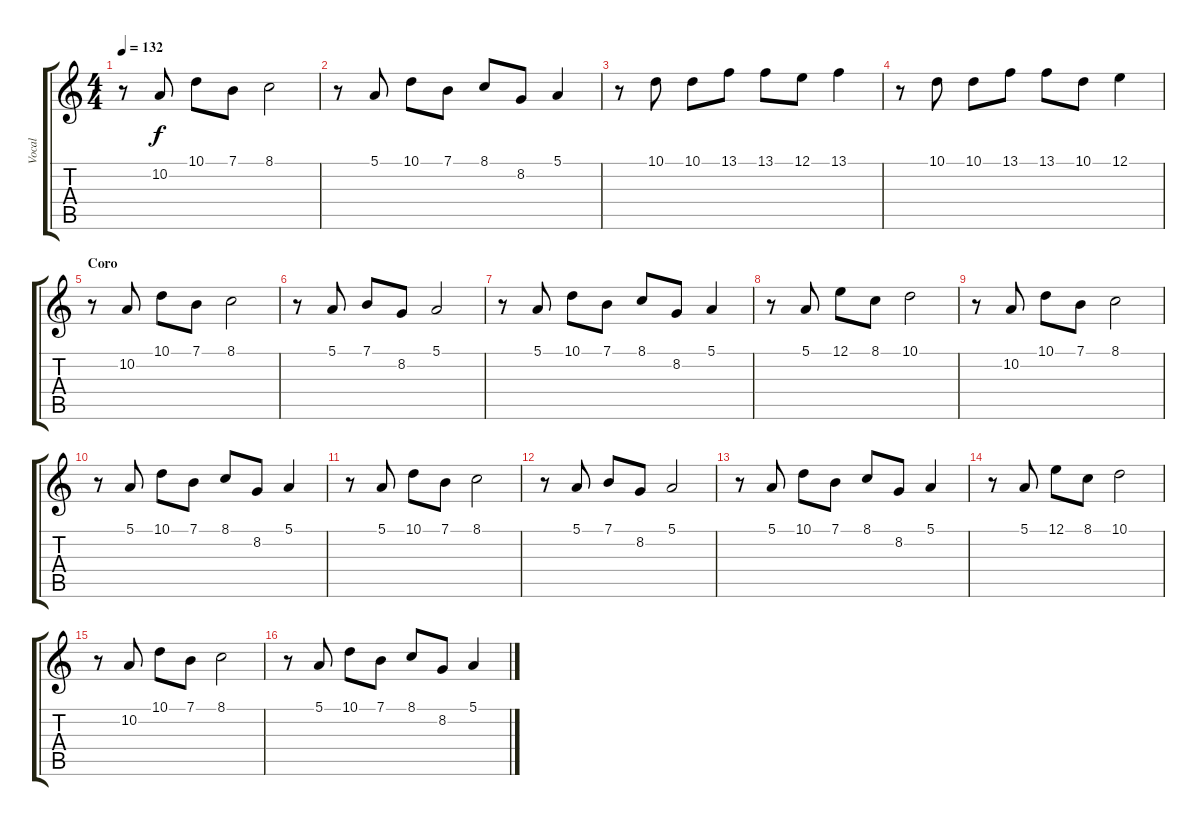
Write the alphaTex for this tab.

\track ("Vocal" "Vocal") {instrument piccolo}
\staff {score tabs}
\tuning (E4 B3 G3 D3 A2 E2) {hide}
\ts (4 4)
\tempo 132
\clef g2
\ks aminor
r.8{dy f} 10.2.8 10.1.8 7.1.8 8.1.2 |
r.8 5.1.8 10.1.8 7.1.8 8.1.8 8.2.8 5.1.4 |
r.8 10.1.8 10.1.8 13.1.8 13.1.8 12.1.8 13.1.4 |
r.8 10.1.8 10.1.8 13.1.8 13.1.8 10.1.8 12.1.4 |
\section ("" "Coro")
r.8 10.2.8 10.1.8 7.1.8 8.1.2 |
r.8 5.1.8 7.1.8 8.2.8 5.1.2 |
r.8 5.1.8 10.1.8 7.1.8 8.1.8 8.2.8 5.1.4 |
r.8 5.1.8 12.1.8 8.1.8 10.1.2 |
r.8 10.2.8 10.1.8 7.1.8 8.1.2 |
r.8 5.1.8 10.1.8 7.1.8 8.1.8 8.2.8 5.1.4 |
r.8 5.1.8 10.1.8 7.1.8 8.1.2 |
r.8 5.1.8 7.1.8 8.2.8 5.1.2 |
r.8 5.1.8 10.1.8 7.1.8 8.1.8 8.2.8 5.1.4 |
r.8 5.1.8 12.1.8 8.1.8 10.1.2 |
r.8 10.2.8 10.1.8 7.1.8 8.1.2 |
r.8 5.1.8 10.1.8 7.1.8 8.1.8 8.2.8 5.1.4
